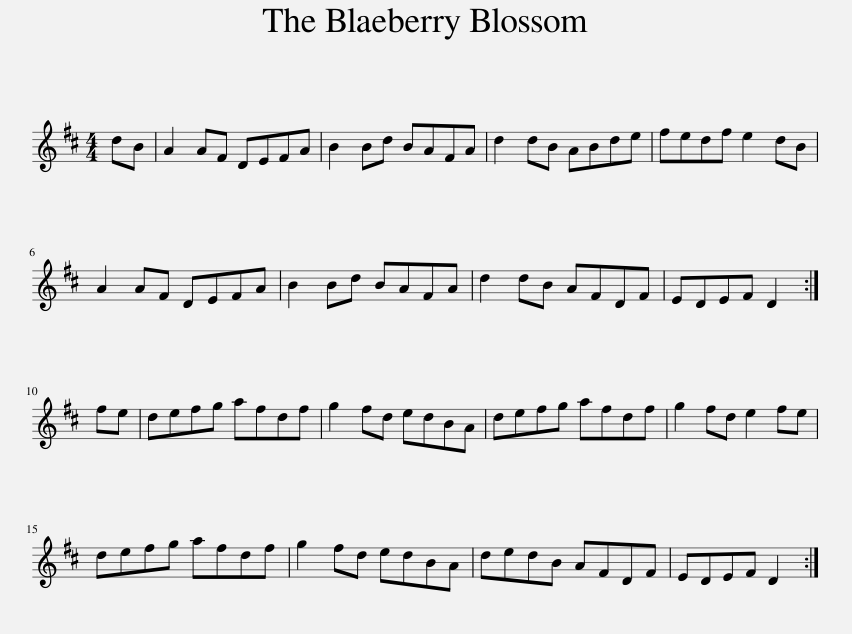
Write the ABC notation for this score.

X:1
L:1/8
M:4/4
I:linebreak $
K:D
V:1 treble
V:1
 dB | A2 AF DEFA | B2 Bd BAFA | d2 dB ABde | fedf e2 dB |$ %5
 A2 AF DEFA | B2 Bd BAFA | d2 dB AFDF | EDEF D2 :|$ fe | %10
 defg afdf | g2 fd edBA | defg afdf | g2 fd e2 fe |$ defg afdf | %15
 g2 fd edBA | dedB AFDF | EDEF D2 :| %18
